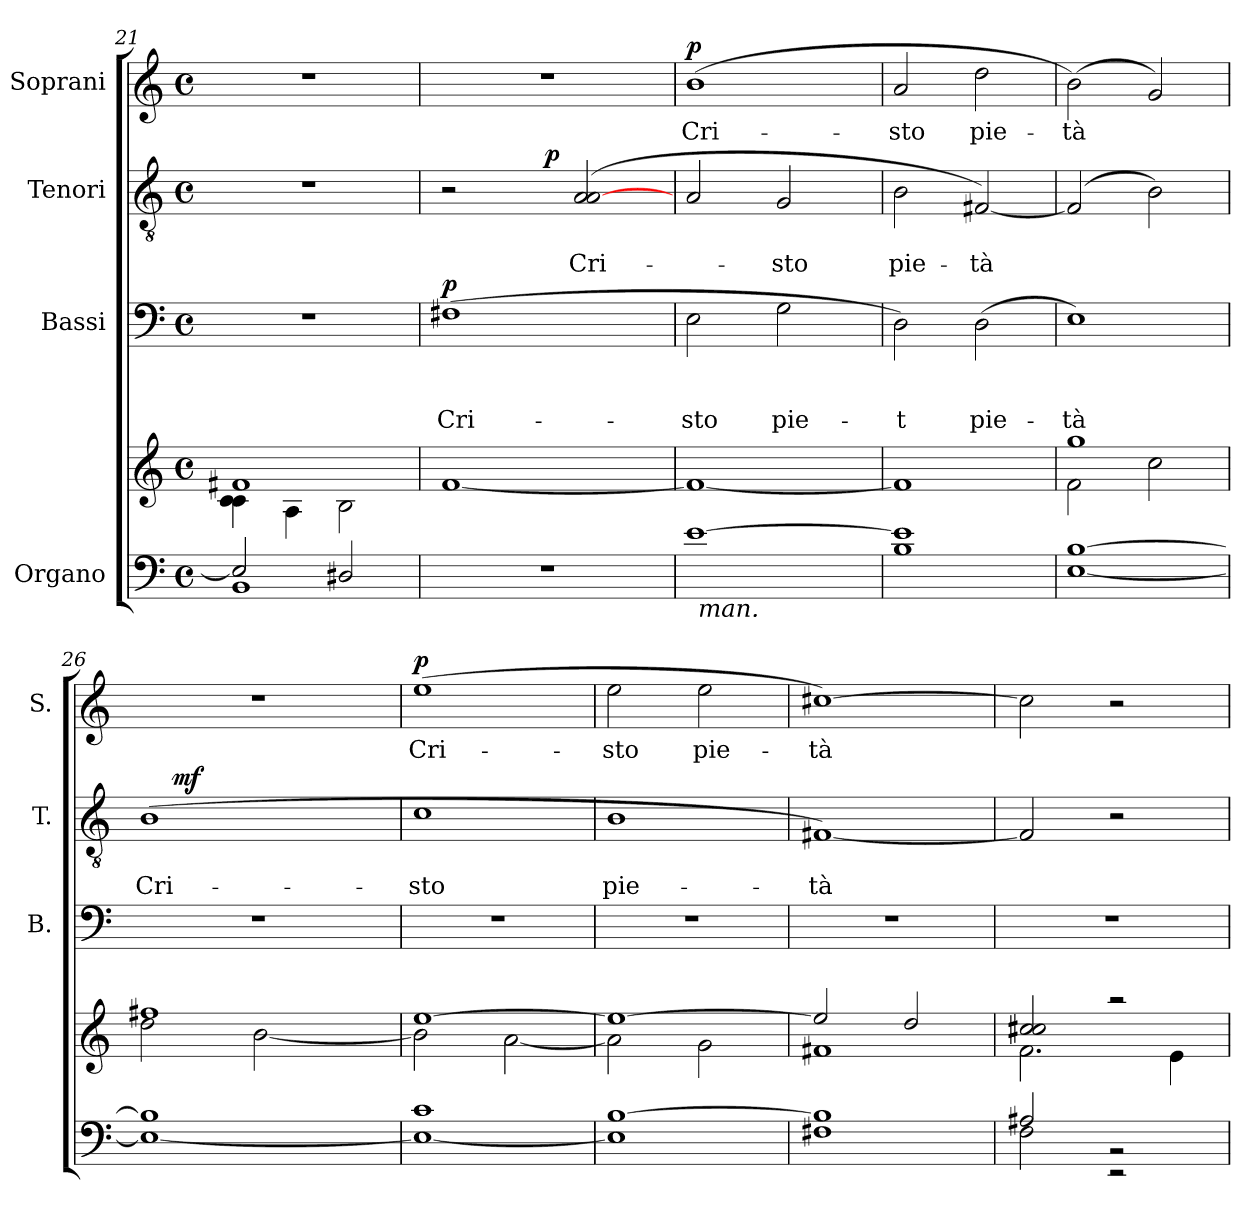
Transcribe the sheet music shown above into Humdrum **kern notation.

**kern	**kern	**kern	**text	**text	**text	**dynam	**kern	**text	**text	**dynam	**kern	**text	**dynam
*part4	*part4	*part3	*part3	*part3	*part3	*part3	*part2	*part2	*part2	*part2	*part1	*part1	*part1
*staff5	*staff4	*staff3	*staff3	*staff3	*staff3	*staff3	*staff2	*staff2	*staff2	*staff2	*staff1	*staff1	*staff1
*I"Organo	*	*I"Bassi	*	*	*	*	*I"Tenori	*	*	*	*I"Soprani	*	*
*	*	*I'B.	*	*	*	*	*I'T.	*	*	*	*I'S.	*	*
!!LO:LB:g=z
*clefF4	*clefG2	*clefF4	*	*	*	*	*clefGv2	*	*	*	*clefG2	*	*
*k[]	*k[]	*k[]	*	*	*	*	*k[]	*	*	*	*k[]	*	*
*C:	*C:	*C:	*	*	*	*	*C:	*	*	*	*C:	*	*
*M4/4	*M4/4	*M4/4	*	*	*	*	*M4/4	*	*	*	*M4/4	*	*
*met(c)	*met(c)	*met(c)	*	*	*	*	*met(c)	*	*	*	*met(c)	*	*
=21	=21	=21	=21	=21	=21	=21	=21	=21	=21	=21	=21	=21	=21
*^	*^	*	*	*	*	*	*	*	*	*	*	*	*
2E/]	1BB	1f#X	4c\ 4c\	1r	.	.	.	.	1r	.	.	.	1r	.	.
.	.	.	4A\	.	.	.	.	.	.	.	.	.	.	.	.
2D#X/	.	.	2B\	.	.	.	.	.	.	.	.	.	.	.	.
*v	*v	*	*	*	*	*	*	*	*	*	*	*	*	*	*
=22	=22	=22	=22	=22	=22	=22	=22	=22	=22	=22	=22	=22	=22	=22
!	!LO:TX:b:t=Org.	!	!	!	!	!	!	!	!	!	!	!	!	!
!	!	!	!	!	!	!LO:LY:b	!LO:DY:a	!	!	!	!	!	!	!
*	*v	*v	*	*	*	*	*	*^	*	*	*	*	*	*
1r	[<1f	(>1F#X	.	.	Cri-	p	2r	4ryy	.	.	.	1r	.	.
.	.	.	.	.	.	.	.	8ryy	.	.	.	.	.	.
.	.	.	.	.	.	.	.	32ryy	.	.	.	.	.	.
!	!	!	!	!	!	!	!	!	!	!	!LO:DY:a	!	!	!
.	.	.	.	.	.	.	.	2ryy	.	.	p	.	.	.
!	!	!	!	!	!	!	!	!	!	!LO:LY:b	!	!	!	!
.	.	.	.	.	.	.	(2A/ [<2A/	.	.	Cri-	.	.	.	.
.	.	.	.	.	.	.	.	16.ryy	.	.	.	.	.	.
=23	=23	=23	=23	=23	=23	=23	=23	=23	=23	=23	=23	=23	=23	=23
!	!	!	!	!	!LO:LY:b	!	!	!	!	!	!	!	!LO:LY:b	!LO:DY:a
*^	*	*	*	*	*	*	*v	*v	*	*	*	*	*	*
[>1e	48ryy	1f_	2E\	.	.	-sto	.	2A/	.	.	.	(>1b	Cri-	p
!	!LO:TX:b:i:t=man.	!	!	!	!	!	!	!	!	!	!	!	!	!
.	3%2ryy	.	.	.	.	.	.	.	.	.	.	.	.	.
!	!	!	!	!	!	!LO:LY:b	!	!	!	!LO:LY:b	!	!	!	!
.	.	.	2G\	.	.	pie-	.	2G/	.	-sto	.	.	.	.
.	6...ryy	.	.	.	.	.	.	.	.	.	.	.	.	.
=24	=24	=24	=24	=24	=24	=24	=24	=24	=24	=24	=24	=24	=24	=24
!	!	!	!	!	!	!LO:LY:b	!	!	!	!LO:LY:b	!	!	!LO:LY:b	!
*v	*v	*	*	*	*	*	*	*	*	*	*	*	*	*
1B 1e]	1f]	2D\)	.	.	-t	.	2B\	.	pie-	.	2a/	-sto	.
!	!	!	!	!	!LO:LY:b	!	!	!	!LO:LY:b	!	!	!LO:LY:b	!
.	.	(>2D\	.	.	pie-	.	[<2F#X/)	.	-tà	.	2dd\	pie-	.
=25	=25	=25	=25	=25	=25	=25	=25	=25	=25	=25	=25	=25	=25
*	*^	*	*	*	*	*	*	*	*	*	*	*	*
!	!	!	!	!	!	!LO:LY:b	!	!	!	!	!	!	!LO:LY:b	!
[<1E [<1B	1gg	2f\	1E)	.	.	-tà	.	(2F#/]	.	.	.	(>2b\)	-tà	.
.	.	2cc\	.	.	.	.	.	2B\)	.	.	.	2g/)	.	.
!!LO:PB:g=z
=26	=26	=26	=26	=26	=26	=26	=26	=26	=26	=26	=26	=26	=26	=26
!	!	!	!	!	!	!	!	!	!	!LO:LY:b	!	!	!	!
*	*	*	*	*	*	*	*	*^	*	*	*	*	*	*
1E_ 1B]	1ff#X	2dd\	1r	.	.	.	.	(>1B	16.ryy	.	Cri-	.	1r	.	.
!	!	!	!	!	!	!	!	!	!	!	!	!LO:DY:a	!	!	!
.	.	.	.	.	.	.	.	.	2ryy	.	.	mf	.	.	.
.	.	[<2b\	.	.	.	.	.	.	.	.	.	.	.	.	.
.	.	.	.	.	.	.	.	.	4ryy	.	.	.	.	.	.
.	.	.	.	.	.	.	.	.	8ryy	.	.	.	.	.	.
.	.	.	.	.	.	.	.	.	32ryy	.	.	.	.	.	.
=27	=27	=27	=27	=27	=27	=27	=27	=27	=27	=27	=27	=27	=27	=27	=27
!	!	!	!	!	!	!	!	!	!	!	!LO:LY:b	!	!	!LO:LY:b	!LO:DY:a
*	*	*	*	*	*	*	*	*v	*v	*	*	*	*	*	*
1E_ 1c	[>1ee	2b\]	1r	.	.	.	.	1c	.	-sto	.	(>1ee	Cri-	p
.	.	[<2a\	.	.	.	.	.	.	.	.	.	.	.	.
=28	=28	=28	=28	=28	=28	=28	=28	=28	=28	=28	=28	=28	=28	=28
!	!	!	!	!	!	!	!	!	!	!LO:LY:b	!	!	!LO:LY:b	!
1E] [>1B	1ee_	2a\]	1r	.	.	.	.	1B	.	pie-	.	2ee\	-sto	.
!	!	!	!	!	!	!	!	!	!	!	!	!	!LO:LY:b	!
.	.	2g\	.	.	.	.	.	.	.	.	.	2ee\	pie-	.
=29	=29	=29	=29	=29	=29	=29	=29	=29	=29	=29	=29	=29	=29	=29
!	!	!	!	!	!	!	!	!	!	!LO:LY:b	!	!	!LO:LY:b	!
1F#X 1B]	2ee/]	1f#X	1r	.	.	.	.	[<1F#X)	.	-tà	.	[>1cc#X)	-tà	.
.	2dd/	.	.	.	.	.	.	.	.	.	.	.	.	.
=30	=30	=30	=30	=30	=30	=30	=30	=30	=30	=30	=30	=30	=30	=30
*^	*	*	*	*	*	*	*	*	*	*	*	*	*	*
2A#X/	2F\	2cc#X/ 2cc#X/	2.f\	1r	.	.	.	.	2F#/]	.	.	.	2cc#\]	.	.
2rEE	2r	2raa	.	.	.	.	.	.	2r	.	.	.	2r	.	.
.	.	.	4e\	.	.	.	.	.	.	.	.	.	.	.	.
*v	*v	*	*	*	*	*	*	*	*	*	*	*	*	*	*
*	*v	*v	*	*	*	*	*	*	*	*	*	*	*	*
=	=	=	=	=	=	=	=	=	=	=	=	=	=
*-	*-	*-	*-	*-	*-	*-	*-	*-	*-	*-	*-	*-	*-
